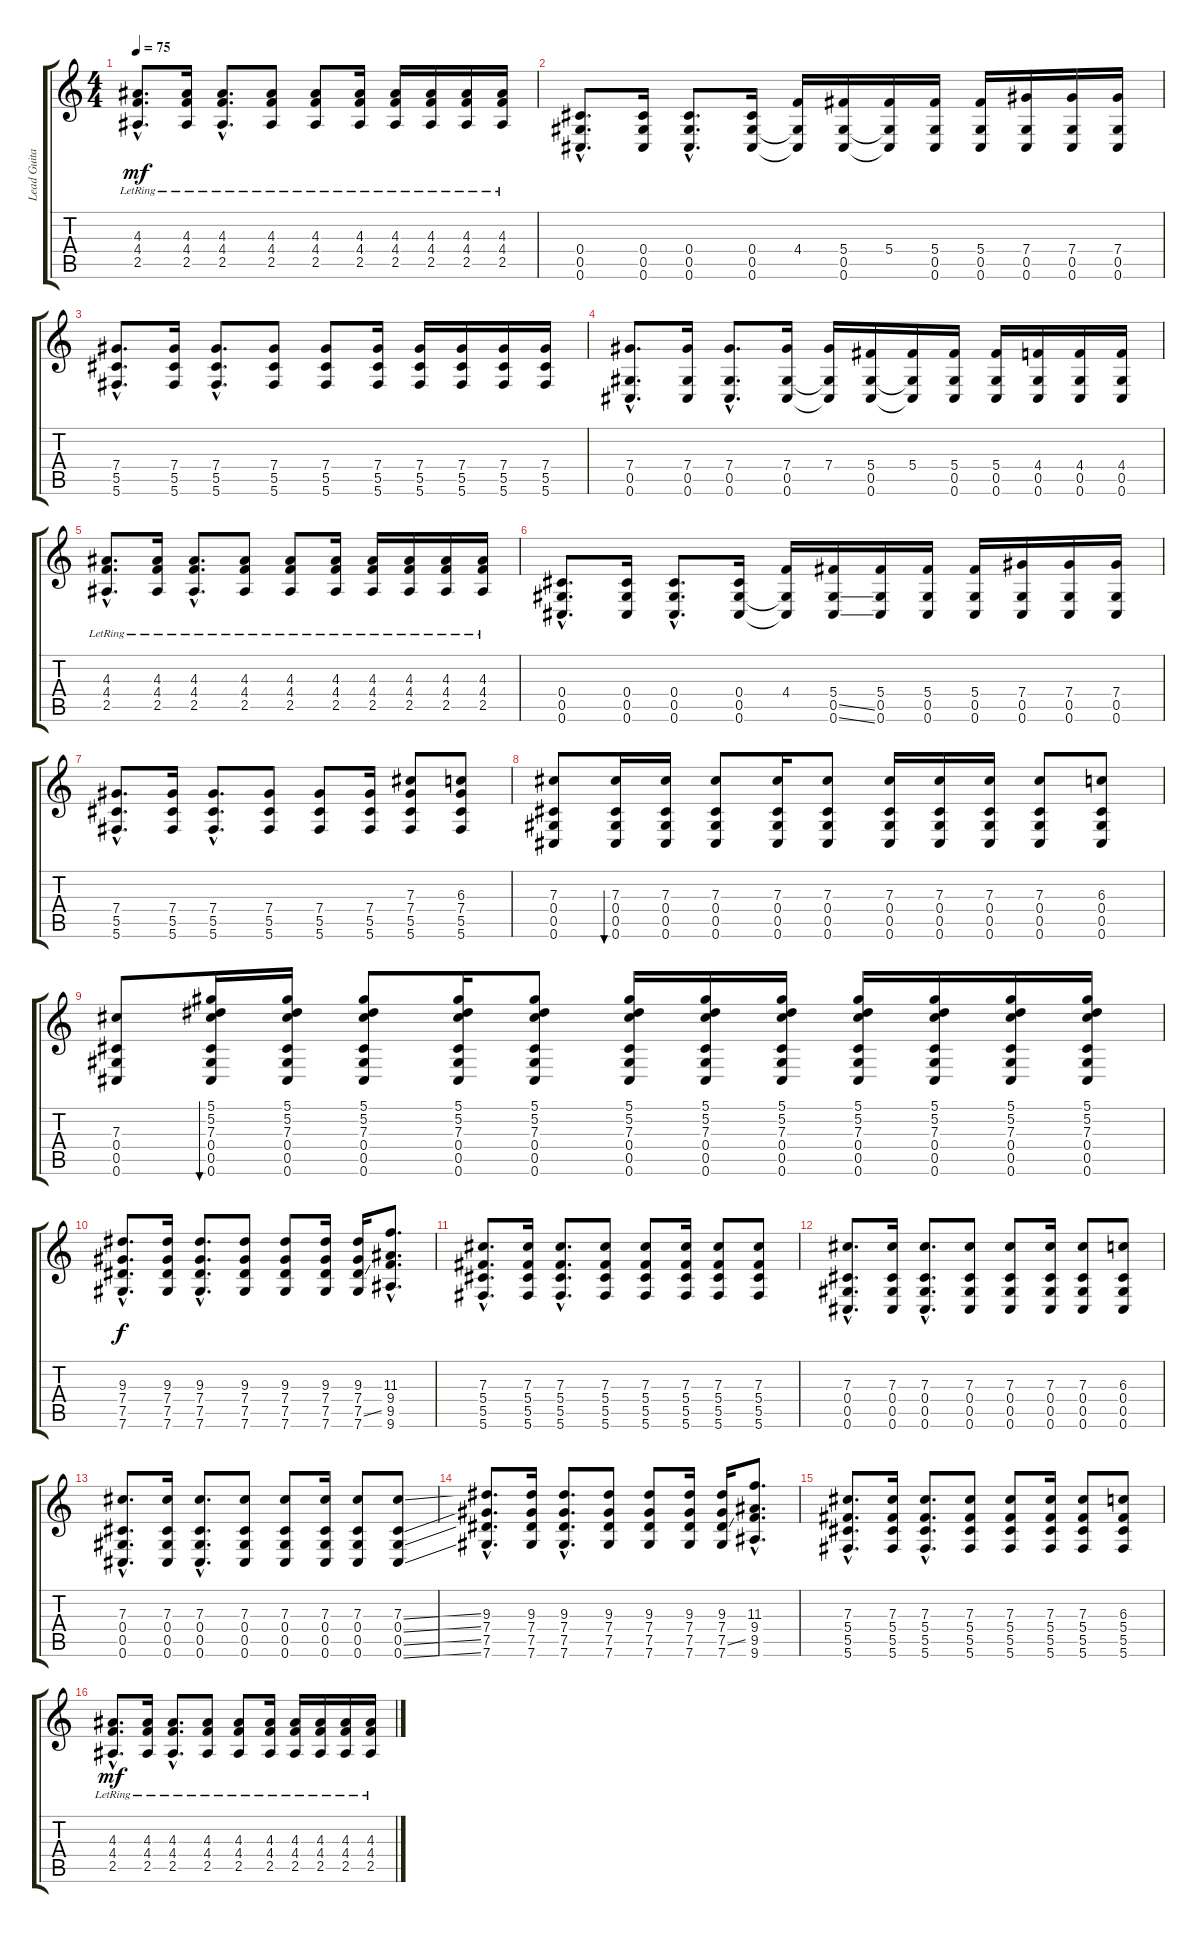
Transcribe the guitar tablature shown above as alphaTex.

\track ("Lead Guitar " "Lead Guita") {instrument electricguitarclean}
\staff {score tabs}
\tuning (Eb4 Bb3 Gb3 Db3 Ab2 Db2) {hide}
\ts (4 4)
\tempo 75
\clef g2
\ks c
(4.3{hac lr} 4.4{hac} 2.5{hac}).8{d dy mf} (4.3{lr} 4.4 2.5).16 (4.3{hac lr} 4.4{hac} 2.5{hac}).8{d} (4.3{lr} 4.4 2.5).8 (4.3{lr} 4.4 2.5).8 (4.3{lr} 4.4 2.5).16 (4.3{lr} 4.4 2.5).16 (4.3{lr} 4.4 2.5).16 (4.3{lr} 4.4 2.5).16 (4.3{lr} 4.4 2.5).16 |
(0.4{hac} 0.5{hac} 0.6{hac}).8{d} (0.4 0.5 0.6).16 (0.4{hac} 0.5{hac} 0.6{hac}).8{d} (0.4 0.5 0.6).16 (4.4 0.5{t} 0.6{t}).16 (5.4 0.5 0.6).16 (5.4 0.5{t} 0.6{t}).16 (5.4 0.5 0.6).16 (5.4 0.5 0.6).16 (7.4 0.5 0.6).16 (7.4 0.5 0.6).16 (7.4 0.5 0.6).16 |
(7.4{hac} 5.5{hac} 5.6{hac}).8{d} (7.4 5.5 5.6).16 (7.4{hac} 5.5{hac} 5.6{hac}).8{d} (7.4 5.5 5.6).8 (7.4 5.5 5.6).8 (7.4 5.5 5.6).16 (7.4 5.5 5.6).16 (7.4 5.5 5.6).16 (7.4 5.5 5.6).16 (7.4 5.5 5.6).16 |
(7.4{hac} 0.5{hac} 0.6{hac}).8{d} (7.4 0.5 0.6).16 (7.4{hac} 0.5{hac} 0.6{hac}).8{d} (7.4 0.5 0.6).16 (7.4 0.5{t} 0.6{t}).16 (5.4 0.5 0.6).16 (5.4 0.5{t} 0.6{t}).16 (5.4 0.5 0.6).16 (5.4 0.5 0.6).16 (4.4 0.5 0.6).16 (4.4 0.5 0.6).16 (4.4 0.5 0.6).16 |
(4.3{hac lr} 4.4{hac} 2.5{hac}).8{d} (4.3{lr} 4.4 2.5).16 (4.3{hac lr} 4.4{hac} 2.5{hac}).8{d} (4.3{lr} 4.4 2.5).8 (4.3{lr} 4.4 2.5).8 (4.3{lr} 4.4 2.5).16 (4.3{lr} 4.4 2.5).16 (4.3{lr} 4.4 2.5).16 (4.3{lr} 4.4 2.5).16 (4.3{lr} 4.4 2.5).16 |
(0.4{hac} 0.5{hac} 0.6{hac}).8{d} (0.4 0.5 0.6).16 (0.4{hac} 0.5{hac} 0.6{hac}).8{d} (0.4 0.5 0.6).16 (4.4 0.5{t} 0.6{t}).16 (5.4 0.5{ss} 0.6{ss}).16 (5.4 0.5 0.6).16 (5.4 0.5 0.6).16 (5.4 0.5 0.6).16 (7.4 0.5 0.6).16 (7.4 0.5 0.6).16 (7.4 0.5 0.6).16 |
(7.4{hac} 5.5{hac} 5.6{hac}).8{d} (7.4 5.5 5.6).16 (7.4{hac} 5.5{hac} 5.6{hac}).8{d} (7.4 5.5 5.6).8 (7.4 5.5 5.6).8 (7.4 5.5 5.6).16 (7.3 7.4 5.5 5.6).8 (6.3 7.4 5.5 5.6).8 |
(7.3 0.4 0.5 0.6).8 (7.3 0.4 0.5 0.6).16{bu 60} (7.3 0.4 0.5 0.6).16 (7.3 0.4 0.5 0.6).8 (7.3 0.4 0.5 0.6).16 (7.3 0.4 0.5 0.6).8 (7.3 0.4 0.5 0.6).16 (7.3 0.4 0.5 0.6).16 (7.3 0.4 0.5 0.6).16 (7.3 0.4 0.5 0.6).8 (6.3 0.4 0.5 0.6).8 |
(7.3 0.4 0.5 0.6).8 (5.1 5.2 7.3 0.4 0.5 0.6).16{bu 60} (5.1 5.2 7.3 0.4 0.5 0.6).16 (5.1 5.2 7.3 0.4 0.5 0.6).8 (5.1 5.2 7.3 0.4 0.5 0.6).16 (5.1 5.2 7.3 0.4 0.5 0.6).8 (5.1 5.2 7.3 0.4 0.5 0.6).16 (5.1 5.2 7.3 0.4 0.5 0.6).16 (5.1 5.2 7.3 0.4 0.5 0.6).16 (5.1 5.2 7.3 0.4 0.5 0.6).16 (5.1 5.2 7.3 0.4 0.5 0.6).16 (5.1 5.2 7.3 0.4 0.5 0.6).16 (5.1 5.2 7.3 0.4 0.5 0.6).16 |
(9.3{hac} 7.4{hac} 7.5{hac} 7.6{hac}).8{d dy f} (9.3 7.4 7.5 7.6).16 (9.3{hac} 7.4{hac} 7.5{hac} 7.6{hac}).8{d} (9.3 7.4 7.5 7.6).8 (9.3 7.4 7.5 7.6).8 (9.3 7.4 7.5 7.6).16 (9.3 7.4 7.5{ss} 7.6).16 (11.3{hac} 9.4{hac} 9.5{hac} 9.6{hac}).8{d} |
(7.3{hac} 5.4{hac} 5.5{hac} 5.6{hac}).8{d} (7.3 5.4 5.5 5.6).16 (7.3{hac} 5.4{hac} 5.5{hac} 5.6{hac}).8{d} (7.3 5.4 5.5 5.6).8 (7.3 5.4 5.5 5.6).8 (7.3 5.4 5.5 5.6).16 (7.3 5.4 5.5 5.6).8 (7.3 5.4 5.5 5.6).8 |
(7.3{hac} 0.4{hac} 0.5{hac} 0.6{hac}).8{d} (7.3 0.4 0.5 0.6).16 (7.3{hac} 0.4{hac} 0.5{hac} 0.6{hac}).8{d} (7.3 0.4 0.5 0.6).8 (7.3 0.4 0.5 0.6).8 (7.3 0.4 0.5 0.6).16 (7.3 0.4 0.5 0.6).8 (6.3 0.4 0.5 0.6).8 |
(7.3{hac} 0.4{hac} 0.5{hac} 0.6{hac}).8{d} (7.3 0.4 0.5 0.6).16 (7.3{hac} 0.4{hac} 0.5{hac} 0.6{hac}).8{d} (7.3 0.4 0.5 0.6).8 (7.3 0.4 0.5 0.6).8 (7.3 0.4 0.5 0.6).16 (7.3 0.4 0.5 0.6).8 (7.3{ss} 0.4{ss} 0.5{ss} 0.6{ss}).8 |
(9.3{hac} 7.4{hac} 7.5{hac} 7.6{hac}).8{d} (9.3 7.4 7.5 7.6).16 (9.3{hac} 7.4{hac} 7.5{hac} 7.6{hac}).8{d} (9.3 7.4 7.5 7.6).8 (9.3 7.4 7.5 7.6).8 (9.3 7.4 7.5 7.6).16 (9.3 7.4 7.5{ss} 7.6).16 (11.3{hac} 9.4{hac} 9.5{hac} 9.6{hac}).8{d} |
(7.3{hac} 5.4{hac} 5.5{hac} 5.6{hac}).8{d} (7.3 5.4 5.5 5.6).16 (7.3{hac} 5.4{hac} 5.5{hac} 5.6{hac}).8{d} (7.3 5.4 5.5 5.6).8 (7.3 5.4 5.5 5.6).8 (7.3 5.4 5.5 5.6).16 (7.3 5.4 5.5 5.6).8 (6.3 5.4 5.5 5.6).8 |
(4.3{hac lr} 4.4{hac} 2.5{hac}).8{d dy mf} (4.3{lr} 4.4 2.5).16 (4.3{hac lr} 4.4{hac} 2.5{hac}).8{d} (4.3{lr} 4.4 2.5).8 (4.3{lr} 4.4 2.5).8 (4.3{lr} 4.4 2.5).16 (4.3{lr} 4.4 2.5).16 (4.3{lr} 4.4 2.5).16 (4.3{lr} 4.4 2.5).16 (4.3{lr} 4.4 2.5).16
